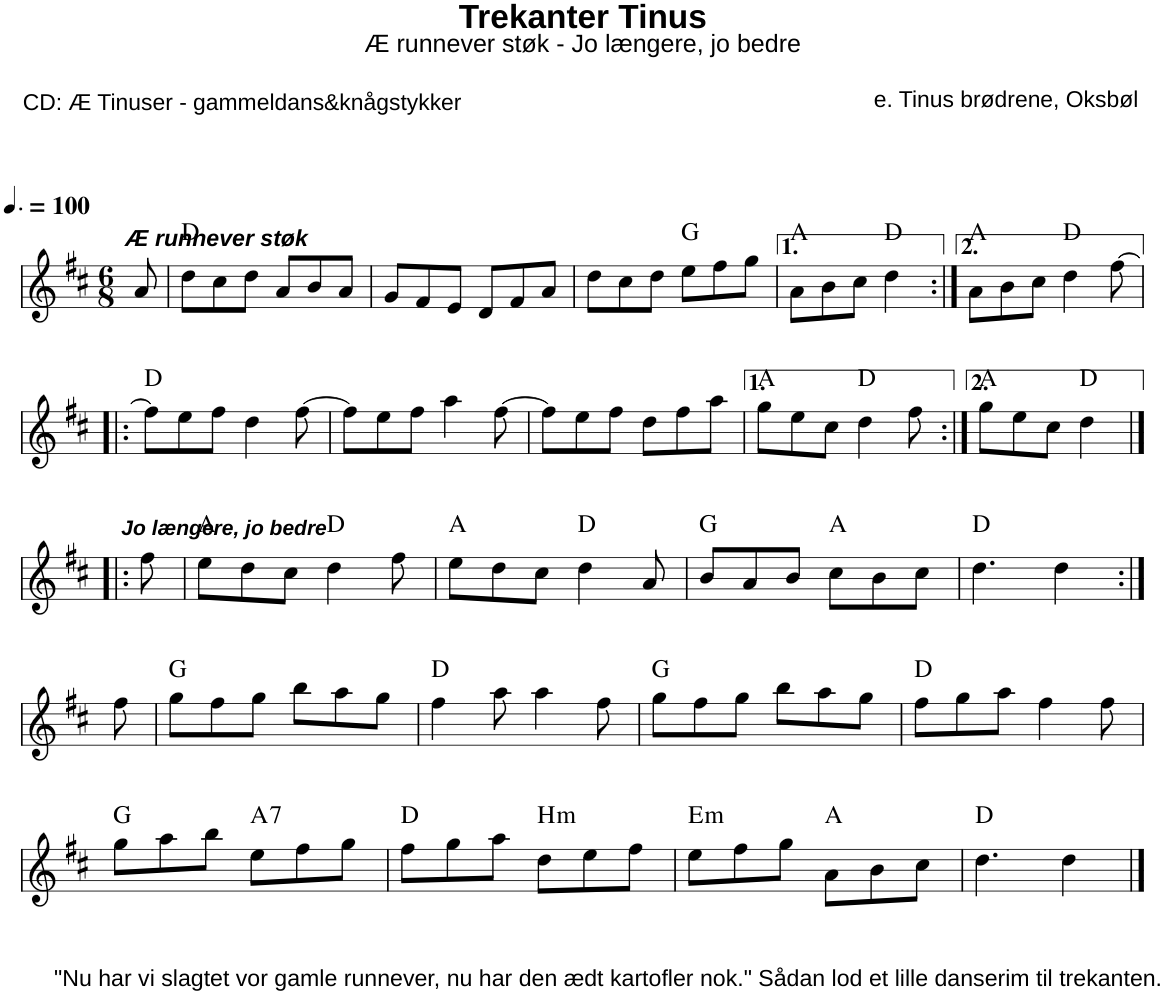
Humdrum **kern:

**kern	**harte
*part1	*part1
*staff1	*
*I"Piano	*
*I'Pno.	*
*clefG2	*
*k[f#c#]	*
*M6/8	*
*MM150	*
=1	=1
!LO:TX:a:Bi:t=Æ runnever støk	!
8a/	.
=2	=2
8dd\L	D:maj
8cc#\	.
8dd\J	.
8a/L	.
8b/	.
8a/J	.
=3	=3
8g/L	.
8f#/	.
8e/J	.
8d/L	.
8f#/	.
8a/J	.
=4	=4
8dd\L	.
8cc#\	.
8dd\J	.
8ee\L	G:maj
8ff#\	.
8gg\J	.
=5	=5
8a\L	A:maj
8b\	.
8cc#\J	.
4dd\	D:maj
=6:|!	=6:|!
8a\L	A:maj
8b\	.
8cc#\J	.
4dd\	D:maj
[8ff#\	.
!!LO:LB:g=z
=7!|:	=7!|:
8ff#\L]	D:maj
8ee\	.
8ff#\J	.
4dd\	.
[8ff#\	.
=8	=8
8ff#\L]	.
8ee\	.
8ff#\J	.
4aa\	.
[8ff#\	.
=9	=9
8ff#\L]	.
8ee\	.
8ff#\J	.
8dd\L	.
8ff#\	.
8aa\J	.
=10	=10
8gg\L	A:maj
8ee\	.
8cc#\J	.
4dd\	D:maj
8ff#\	.
=11:|!	=11:|!
8gg\L	A:maj
8ee\	.
8cc#\J	.
4dd\	D:maj
!!LO:LB:g=z
=12|!:	=12|!:
!LO:TX:a:Bi:t=Jo længere, jo bedre	!
8ff#\	.
=13	=13
8ee\L	A:maj
8dd\	.
8cc#\J	.
4dd\	D:maj
8ff#\	.
=14	=14
8ee\L	A:maj
8dd\	.
8cc#\J	.
4dd\	D:maj
8a/	.
=15	=15
8b/L	G:maj
8a/	.
8b/J	.
8cc#\L	A:maj
8b\	.
8cc#\J	.
=16	=16
4.dd\	D:maj
4dd\	.
!!LO:LB:g=z
=17:|!	=17:|!
8ff#\	.
=18	=18
8gg\L	G:maj
8ff#\	.
8gg\J	.
8bb\L	.
8aa\	.
8gg\J	.
=19	=19
4ff#\	D:maj
8aa\	.
4aa\	.
8ff#\	.
=20	=20
8gg\L	G:maj
8ff#\	.
8gg\J	.
8bb\L	.
8aa\	.
8gg\J	.
=21	=21
8ff#\L	D:maj
8gg\	.
8aa\J	.
4ff#\	.
8ff#\	.
!!LO:LB:g=z
=22	=22
!LO:TX:b:t="Nu har vi slagtet vor gamle runnever, nu har den ædt kartofler nok." Sådan lod et lille danserim til trekanten.	!
8gg\L	G:maj
8aa\	.
8bb\J	.
!	!LO:H:kt=7
8ee\L	A:7
8ff#\	.
8gg\J	.
=23	=23
8ff#\L	D:maj
8gg\	.
8aa\J	.
!	!LO:H:kt=m
8dd\L	B:min
8ee\	.
8ff#\J	.
=24	=24
!	!LO:H:kt=m
8ee\L	E:min
8ff#\	.
8gg\J	.
8a\L	A:maj
8b\	.
8cc#\J	.
=25	=25
4.dd\	D:maj
4dd\	.
==	==
*-	*-
